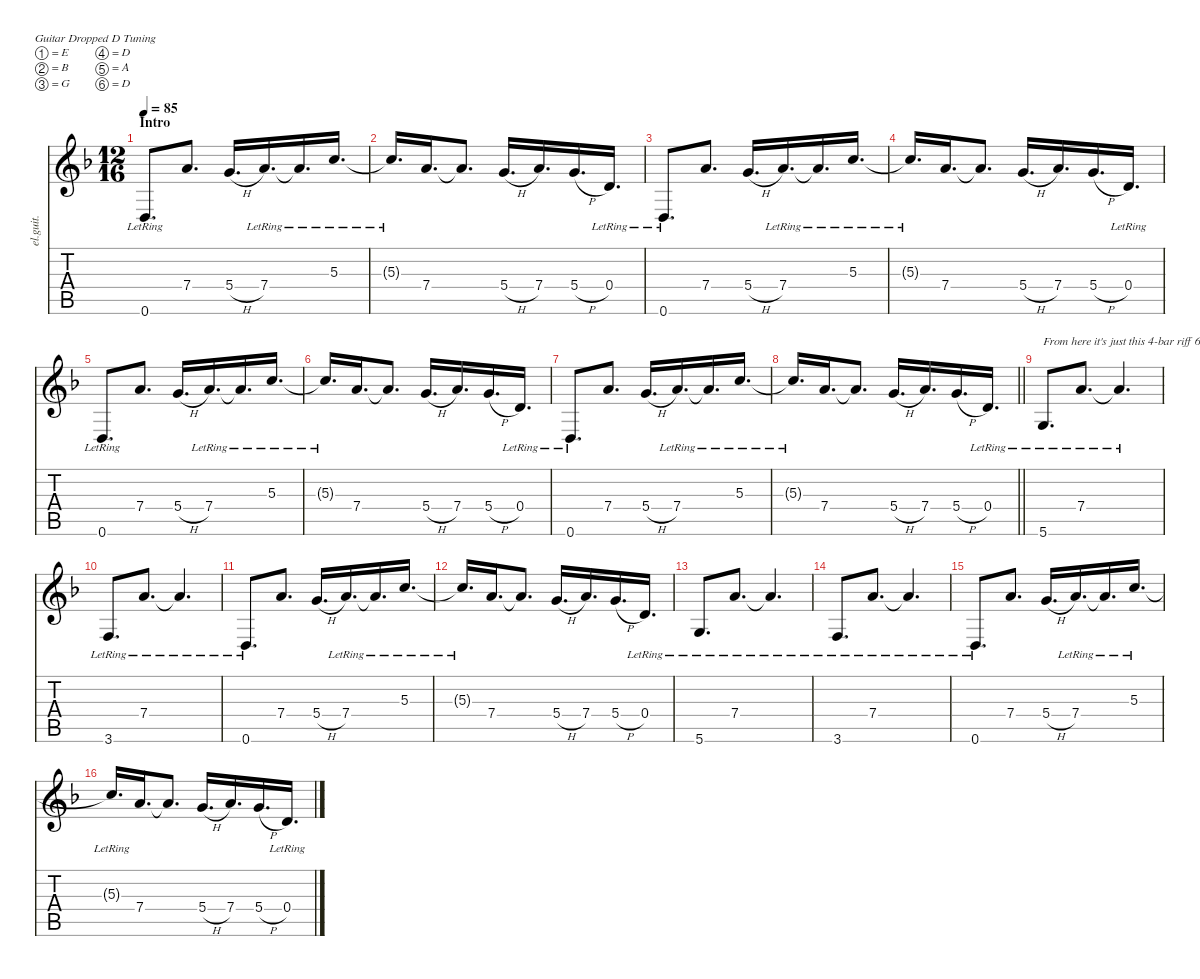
\defaultSystemsLayout 4
\hideDynamics
\bracketExtendMode nobrackets
\otherSystemsTrackNameOrientation horizontal
\track ("Guitar, clean w/ delay" "el.guit.") {instrument electricguitarclean}
\staff {score tabs}
\tuning (E4 B3 G3 D3 A2 D2)
\ts (12 16)
\beaming (8 3 3)
\section ("" "Intro")
\tempo 85
\clef g2
\ks dminor
0.6{lr acc forcenatural}.8{d dy f instrument electricguitarclean beam Up} 7.4{acc forcenatural}.8{d beam Up} 5.4{h acc forcenatural}.16{d beam Up} 7.4{lr acc forcenatural}.16{d beam Up} 7.4{lr t acc forcenatural}.16{d beam Up} 5.3{lr acc forcenatural}.16{d beam Up} |
5.3{lr t acc forcenatural}.16{d beam Up} 7.4{acc forcenatural}.16{d beam Up} 7.4{t acc forcenatural}.8{d beam Up} 5.4{h acc forcenatural}.16{d beam Up} 7.4{acc forcenatural}.16{d beam Up} 5.4{h acc forcenatural}.16{d beam Up} 0.4{lr acc forcenatural}.16{d beam Up} |
0.6{lr acc forcenatural}.8{d beam Up} 7.4{acc forcenatural}.8{d beam Up} 5.4{h acc forcenatural}.16{d beam Up} 7.4{lr acc forcenatural}.16{d beam Up} 7.4{lr t acc forcenatural}.16{d beam Up} 5.3{lr acc forcenatural}.16{d beam Up} |
5.3{lr t acc forcenatural}.16{d beam Up} 7.4{acc forcenatural}.16{d beam Up} 7.4{t acc forcenatural}.8{d beam Up} 5.4{h acc forcenatural}.16{d beam Up} 7.4{acc forcenatural}.16{d beam Up} 5.4{h acc forcenatural}.16{d beam Up} 0.4{lr acc forcenatural}.16{d beam Up} |
0.6{lr acc forcenatural}.8{d beam Up} 7.4{acc forcenatural}.8{d beam Up} 5.4{h acc forcenatural}.16{d beam Up} 7.4{lr acc forcenatural}.16{d beam Up} 7.4{lr t acc forcenatural}.16{d beam Up} 5.3{lr acc forcenatural}.16{d beam Up} |
5.3{lr t acc forcenatural}.16{d beam Up} 7.4{acc forcenatural}.16{d beam Up} 7.4{t acc forcenatural}.8{d beam Up} 5.4{h acc forcenatural}.16{d beam Up} 7.4{acc forcenatural}.16{d beam Up} 5.4{h acc forcenatural}.16{d beam Up} 0.4{lr acc forcenatural}.16{d beam Up} |
0.6{lr acc forcenatural}.8{d beam Up} 7.4{acc forcenatural}.8{d beam Up} 5.4{h acc forcenatural}.16{d beam Up} 7.4{lr acc forcenatural}.16{d beam Up} 7.4{lr t acc forcenatural}.16{d beam Up} 5.3{lr acc forcenatural}.16{d beam Up} |
\barLineRight lightlight
5.3{lr t acc forcenatural}.16{d beam Up} 7.4{acc forcenatural}.16{d beam Up} 7.4{t acc forcenatural}.8{d beam Up} 5.4{h acc forcenatural}.16{d beam Up} 7.4{acc forcenatural}.16{d beam Up} 5.4{h acc forcenatural}.16{d beam Up} 0.4{lr acc forcenatural}.16{d beam Up} |
5.6{lr acc forcenatural}.8{d txt "From here it's just this 4-bar riff 6½ times." beam Up} 7.4{lr acc forcenatural}.8{d beam Up} 7.4{lr t acc forcenatural}.4{d beam Up} |
3.6{lr acc forcenatural}.8{d beam Up} 7.4{lr acc forcenatural}.8{d beam Up} 7.4{lr t acc forcenatural}.4{d beam Up} |
0.6{lr acc forcenatural}.8{d beam Up} 7.4{acc forcenatural}.8{d beam Up} 5.4{h acc forcenatural}.16{d beam Up} 7.4{lr acc forcenatural}.16{d beam Up} 7.4{lr t acc forcenatural}.16{d beam Up} 5.3{lr acc forcenatural}.16{d beam Up} |
5.3{lr t acc forcenatural}.16{d beam Up} 7.4{acc forcenatural}.16{d beam Up} 7.4{t acc forcenatural}.8{d beam Up} 5.4{h acc forcenatural}.16{d beam Up} 7.4{acc forcenatural}.16{d beam Up} 5.4{h acc forcenatural}.16{d beam Up} 0.4{lr acc forcenatural}.16{d beam Up} |
5.6{lr acc forcenatural}.8{d beam Up} 7.4{lr acc forcenatural}.8{d beam Up} 7.4{lr t acc forcenatural}.4{d beam Up} |
3.6{lr acc forcenatural}.8{d beam Up} 7.4{lr acc forcenatural}.8{d beam Up} 7.4{lr t acc forcenatural}.4{d beam Up} |
0.6{lr acc forcenatural}.8{d beam Up} 7.4{acc forcenatural}.8{d beam Up} 5.4{h acc forcenatural}.16{d beam Up} 7.4{lr acc forcenatural}.16{d beam Up} 7.4{lr t acc forcenatural}.16{d beam Up} 5.3{lr acc forcenatural}.16{d beam Up} |
5.3{lr t acc forcenatural}.16{d beam Up} 7.4{acc forcenatural}.16{d beam Up} 7.4{t acc forcenatural}.8{d beam Up} 5.4{h acc forcenatural}.16{d beam Up} 7.4{acc forcenatural}.16{d beam Up} 5.4{h acc forcenatural}.16{d beam Up} 0.4{lr acc forcenatural}.16{d beam Up}
